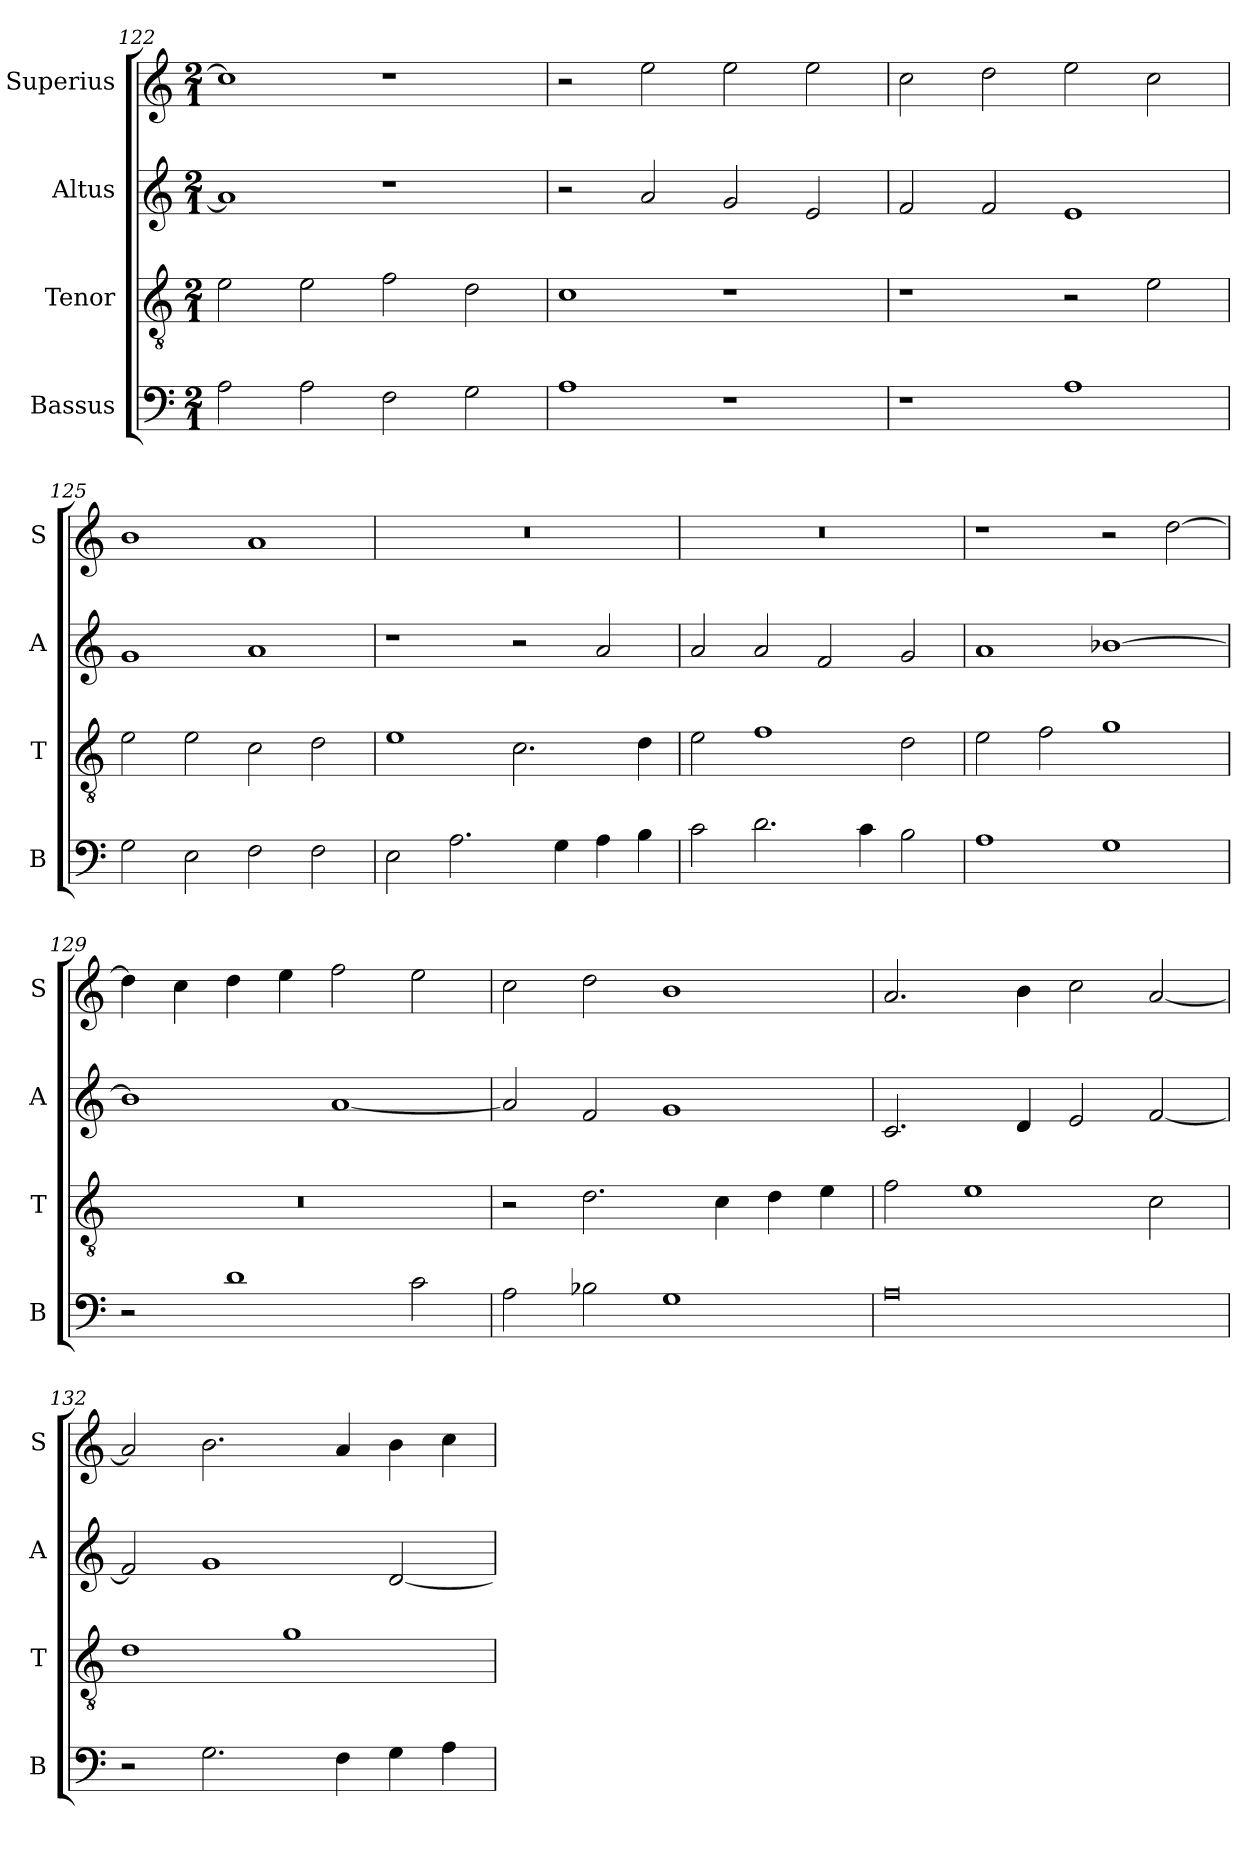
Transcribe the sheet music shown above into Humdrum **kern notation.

**kern	**kern	**kern	**kern
*part4	*part3	*part2	*part1
*staff4	*staff3	*staff2	*staff1
*I"Bassus	*I"Tenor	*I"Altus	*I"Superius
*I'B	*I'T	*I'A	*I'S
*clefF4	*clefGv2	*clefG2	*clefG2
*k[]	*k[]	*k[]	*k[]
*C:	*C:	*C:	*C:
*M2/1	*M2/1	*M2/1	*M2/1
=122	=122	=122	=122
2A	2e	1a]	1cc]
2A	2e	.	.
2F	2f	1r	1r
2G	2d	.	.
=123	=123	=123	=123
1A	1c	2r	2r
.	.	2a	2ee
1r	1r	2g	2ee
.	.	2e	2ee
=124	=124	=124	=124
1r	1r	2f	2cc
.	.	2f	2dd
1A	2r	1e	2ee
.	2e	.	2cc
=125	=125	=125	=125
2G	2e	1g	1b
2E	2e	.	.
2F	2c	1a	1a
2F	2d	.	.
=126	=126	=126	=126
2E	1e	1r	0r
2.A	.	.	.
.	2.c	2r	.
4G	.	.	.
4A	.	2a	.
4B	4d	.	.
=127	=127	=127	=127
2c	2e	2a	0r
2.d	1f	2a	.
.	.	2f	.
4c	.	.	.
2B	2d	2g	.
=128	=128	=128	=128
1A	2e	1a	1r
.	2f	.	.
1G	1g	[1b-X	2r
.	.	.	[2dd
=129	=129	=129	=129
2r	0r	1b-]	4dd]
.	.	.	4cc
1d	.	.	4dd
.	.	.	4ee
.	.	[1a	2ff
2c	.	.	2ee
=130	=130	=130	=130
2A	2r	2a]	2cc
2B-X	2.d	2f	2dd
1G	.	1g	1b
.	4c	.	.
.	4d	.	.
.	4e	.	.
=131	=131	=131	=131
0A	2f	2.c	2.a
.	1e	.	.
.	.	4d	4b
.	.	2e	2cc
.	2c	[2f	[2a
=132	=132	=132	=132
2r	1d	2f]	2a]
2.G	.	1g	2.b
.	1g	.	.
4F	.	.	4a
4G	.	[2d	4b
4A	.	.	4cc
=	=	=	=
*-	*-	*-	*-
